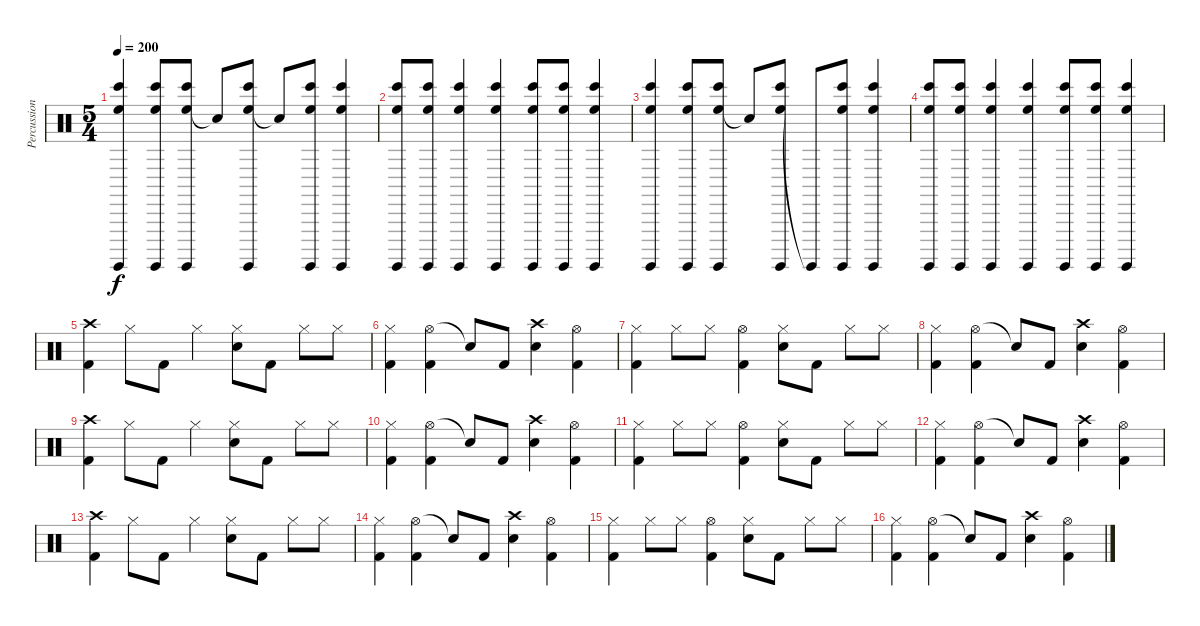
\track ("Percussion" "Percussion") {instrument percussion}
\staff {score}
\articulation defaults
\ts (5 4)
\tempo 200
\clef neutral
\ks c
("High Floor Tom (hit)" "Bongo High (hit)" "Surdo (hit)").4{dy f} ("High Floor Tom (hit)" "Bongo High (hit)" "Surdo (hit)").8 ("High Floor Tom (hit)" "Bongo High (hit)" "Surdo (hit)").8 "Snare (hit)"{t}.8 ("High Floor Tom (hit)" "Bongo High (hit)" "Surdo (hit)").8 "Snare (hit)"{t}.8 ("High Floor Tom (hit)" "Bongo High (hit)" "Surdo (hit)").8 ("High Floor Tom (hit)" "Bongo High (hit)" "Surdo (hit)").4 |
("High Floor Tom (hit)" "Bongo High (hit)" "Surdo (hit)").8 ("High Floor Tom (hit)" "Bongo High (hit)" "Surdo (hit)").8 ("High Floor Tom (hit)" "Bongo High (hit)" "Surdo (hit)").4 ("High Floor Tom (hit)" "Bongo High (hit)" "Surdo (hit)").4 ("High Floor Tom (hit)" "Bongo High (hit)" "Surdo (hit)").8 ("High Floor Tom (hit)" "Bongo High (hit)" "Surdo (hit)").8 ("High Floor Tom (hit)" "Bongo High (hit)" "Surdo (hit)").4 |
("High Floor Tom (hit)" "Bongo High (hit)" "Surdo (hit)").4 ("High Floor Tom (hit)" "Bongo High (hit)" "Surdo (hit)").8 ("High Floor Tom (hit)" "Bongo High (hit)" "Surdo (hit)").8 "Snare (hit)"{t}.8 ("High Floor Tom (hit)" "Bongo High (hit)" "Surdo (hit)").8 "Surdo (hit)"{t}.8 ("High Floor Tom (hit)" "Bongo High (hit)" "Surdo (hit)").8 ("High Floor Tom (hit)" "Bongo High (hit)" "Surdo (hit)").4 |
("High Floor Tom (hit)" "Bongo High (hit)" "Surdo (hit)").8 ("High Floor Tom (hit)" "Bongo High (hit)" "Surdo (hit)").8 ("High Floor Tom (hit)" "Bongo High (hit)" "Surdo (hit)").4 ("High Floor Tom (hit)" "Bongo High (hit)" "Surdo (hit)").4 ("High Floor Tom (hit)" "Bongo High (hit)" "Surdo (hit)").8 ("High Floor Tom (hit)" "Bongo High (hit)" "Surdo (hit)").8 ("High Floor Tom (hit)" "Bongo High (hit)" "Surdo (hit)").4 |
("Crash high (hit)" "Kick (hit) 2").4 "Hi-Hat (closed)".8 "Kick (hit) 2".8 "Hi-Hat (closed)".4 ("Hi-Hat (closed)" "Snare (hit) 2").8 "Kick (hit) 2".8 "Hi-Hat (closed)".8 "Hi-Hat (closed)".8 |
("Hi-Hat (closed)" "Kick (hit) 2").4 ("Hi-Hat (open)" "Kick (hit) 2").4 "Snare (hit)"{t}.8 "Kick (hit) 2".8 ("Crash high (hit)" "Snare (hit) 2").4 ("Hi-Hat (open)" "Kick (hit) 2").4 |
("Hi-Hat (closed)" "Kick (hit) 2").4 "Hi-Hat (closed)".8 "Hi-Hat (closed)".8 ("Hi-Hat (open)" "Kick (hit) 2").4 ("Hi-Hat (closed)" "Snare (hit) 2").8 "Kick (hit) 2".8 "Hi-Hat (closed)".8 "Hi-Hat (closed)".8 |
("Hi-Hat (closed)" "Kick (hit) 2").4 ("Hi-Hat (open)" "Kick (hit) 2").4 "Snare (hit)"{t}.8 "Kick (hit) 2".8 ("Crash high (hit)" "Snare (hit) 2").4 ("Hi-Hat (open)" "Kick (hit) 2").4 |
("Crash high (hit)" "Kick (hit) 2").4 "Hi-Hat (closed)".8 "Kick (hit) 2".8 "Hi-Hat (closed)".4 ("Hi-Hat (closed)" "Snare (hit) 2").8 "Kick (hit) 2".8 "Hi-Hat (closed)".8 "Hi-Hat (closed)".8 |
("Hi-Hat (closed)" "Kick (hit) 2").4 ("Hi-Hat (open)" "Kick (hit) 2").4 "Snare (hit)"{t}.8 "Kick (hit) 2".8 ("Crash high (hit)" "Snare (hit) 2").4 ("Hi-Hat (open)" "Kick (hit) 2").4 |
("Hi-Hat (closed)" "Kick (hit) 2").4 "Hi-Hat (closed)".8 "Hi-Hat (closed)".8 ("Hi-Hat (open)" "Kick (hit) 2").4 ("Hi-Hat (closed)" "Snare (hit) 2").8 "Kick (hit) 2".8 "Hi-Hat (closed)".8 "Hi-Hat (closed)".8 |
("Hi-Hat (closed)" "Kick (hit) 2").4 ("Hi-Hat (open)" "Kick (hit) 2").4 "Snare (hit)"{t}.8 "Kick (hit) 2".8 ("Crash high (hit)" "Snare (hit) 2").4 ("Hi-Hat (open)" "Kick (hit) 2").4 |
("Crash high (hit)" "Kick (hit) 2").4 "Hi-Hat (closed)".8 "Kick (hit) 2".8 "Hi-Hat (closed)".4 ("Hi-Hat (closed)" "Snare (hit) 2").8 "Kick (hit) 2".8 "Hi-Hat (closed)".8 "Hi-Hat (closed)".8 |
("Hi-Hat (closed)" "Kick (hit) 2").4 ("Hi-Hat (open)" "Kick (hit) 2").4 "Snare (hit)"{t}.8 "Kick (hit) 2".8 ("Crash high (hit)" "Snare (hit) 2").4 ("Hi-Hat (open)" "Kick (hit) 2").4 |
("Hi-Hat (closed)" "Kick (hit) 2").4 "Hi-Hat (closed)".8 "Hi-Hat (closed)".8 ("Hi-Hat (open)" "Kick (hit) 2").4 ("Hi-Hat (closed)" "Snare (hit) 2").8 "Kick (hit) 2".8 "Hi-Hat (closed)".8 "Hi-Hat (closed)".8 |
("Hi-Hat (closed)" "Kick (hit) 2").4 ("Hi-Hat (open)" "Kick (hit) 2").4 "Snare (hit)"{t}.8 "Kick (hit) 2".8 ("Crash high (hit)" "Snare (hit) 2").4 ("Hi-Hat (open)" "Kick (hit) 2").4
